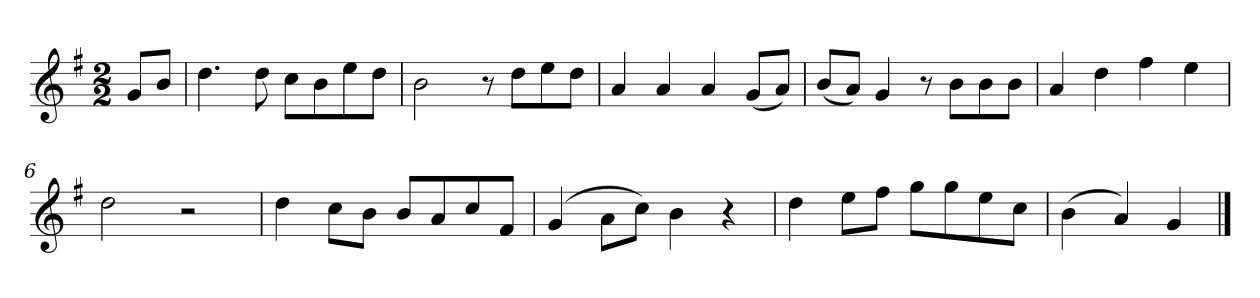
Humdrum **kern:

**kern
*part1
*staff1
*k[f#]
*M2/2
*MM120
=
8gL
8bJ
=1
4.dd
8dd
8ccL
8b
8ee
8ddJ
=2
2b
8r
8ddL
8ee
8ddJ
=3
4a
4a
4a
(8gL
8aJ)
=4
(8bL
8aJ)
4g
8r
8bL
8b
8bJ
=5
4a
4dd
4ff#
4ee
=6
2dd
2r
=7
4dd
8ccL
8bJ
8bL
8a
8cc
8f#J
=8
(4g
8aL
8ccJ)
4b
4r
=9
4dd
8eeL
8ff#J
8ggL
8gg
8ee
8ccJ
=10
(4b
4a)
4g
==
*-
